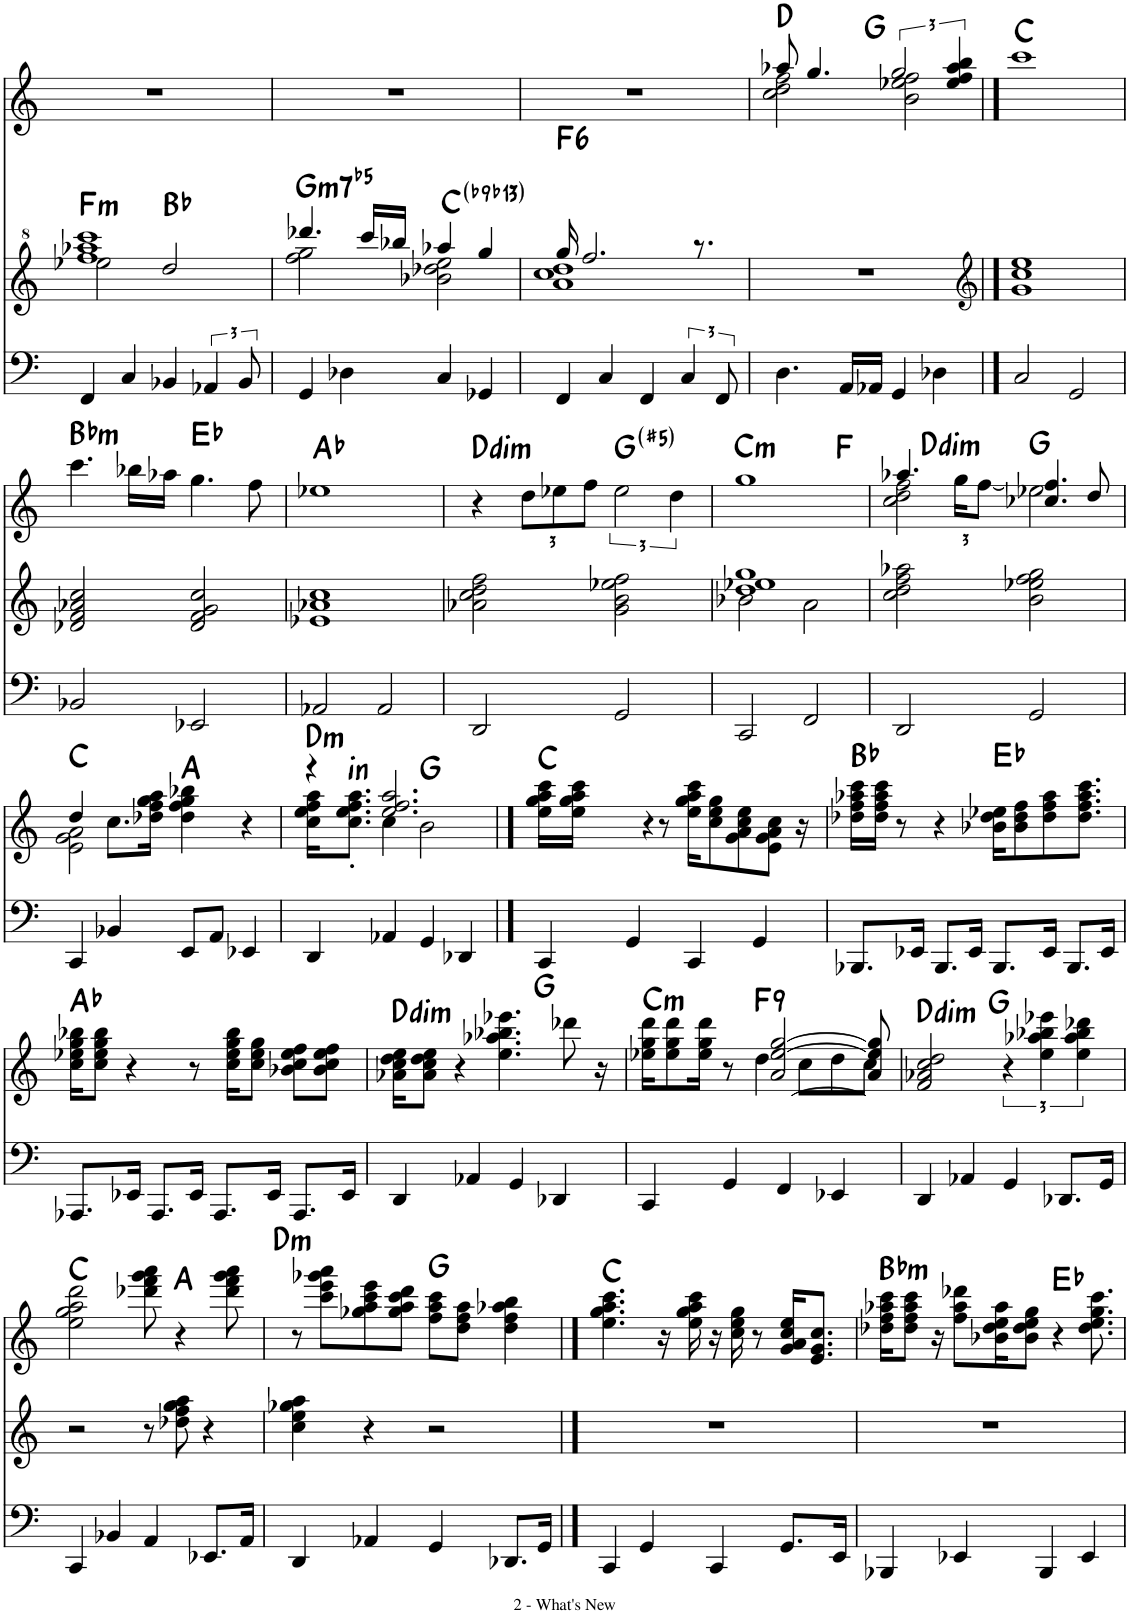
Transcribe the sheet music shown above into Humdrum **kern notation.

**kern	**kern	**harte	**kern	**harte
*part3	*part2	*part2	*part1	*part1
*staff3	*staff2	*	*staff1	*
*I"Fretless Electric Bass	*I"Piano	*	*I"Electronic Organ	*
*	*	*	*I'Elec Org	*
!!LO:PB:g=z
*clefF4	*clefG^2	*	*clefG2	*
*k[]	*k[]	*	*k[]	*
*M4/4	*M4/4	*	*M4/4	*
=17	=17	=17	=17	=17
*	*^	*	*	*
!	!	!	!LO:H:kt=m	!	!
4FF/	1fff 1aaa-X 1cccc	2eee-X\	F:min	1r	.
4C/	.	.	.	.	.
4BB-X/	.	2ddd/	Bb:maj	.	.
6AA-X/	.	.	.	.	.
12BB-/	.	.	.	.	.
=18	=18	=18	=18	=18	=18
!	!	!	!LO:H:kt=m7b5	!	!
4GG/	4.dddd-X/	2fff\ 2ggg\	G:hdim7	1r	.
4D-X\	.	.	.	.	.
.	16cccc/LL	.	.	.	.
.	16bbb-X/JJ	.	.	.	.
4C/	4aaa-X/	2bb-X\ 2ddd-X\ 2eee\	C:maj(b9,b13)	.	.
4GG-X/	4ggg/	.	.	.	.
=19	=19	=19	=19	=19	=19
!	!	!	!LO:H:kt=6	!	!
4FF/	16ggg/	1aa 1ccc 1ddd	F:maj6	1r	.
.	2.fff/	.	.	.	.
4C/	.	.	.	.	.
4FF/	.	.	.	.	.
6C/	.	.	.	.	.
.	8.r	.	.	.	.
12FF/	.	.	.	.	.
*	*v	*v	*	*	*
=20	=20	=20	=20	=20
*	*	*	*^	*
4.D\	1r	.	8aa-X/	2cc\ 2dd\ 2ff\	D:maj
.	.	.	4.gg/	.	.
16AA/LL	.	.	.	.	.
16AA-X/JJ	.	.	.	.	.
4GG/	.	.	3gg/	2b\ 2ee-X\ 2ff\	G:maj
4D-X\	.	.	.	.	.
.	.	.	6ee-/ 6ff/ 6aa-/ 6bb/	.	.
*	*	*	*v	*v	*
==21	==21	==21	==21	==21
*	*clefG2	*	*	*
2C/	1g 1cc 1ee	.	1ccc	C:maj
2GG/	.	.	.	.
!!LO:LB:g=z
=22	=22	=22	=22	=22
!	!	!	!	!LO:H:kt=m
2BB-X/	2d-X/ 2f/ 2a-X/ 2cc/	.	4.ccc\	Bb:min
.	.	.	16bb-X\LL	.
.	.	.	16aa-X\JJ	.
2EE-X/	2d-/ 2f/ 2g/ 2cc/	.	4.gg\	Eb:maj
.	.	.	8ff\	.
=23	=23	=23	=23	=23
2AA-X/	1e-X 1a-X 1cc	.	1ee-X	Ab:maj
2AA-/	.	.	.	.
=24	=24	=24	=24	=24
!	!	!	!	!LO:H:kt=dim
2DD/	2a-X\ 2cc\ 2dd\ 2ff\	.	4r	D:dim
*	*	*	*Xbrackettup	*
.	.	.	12dd\L	.
.	.	.	12ee-X\	.
.	.	.	12ff\J	.
*	*	*	*brackettup	*
2GG/	2g\ 2b\ 2ee-X\ 2ff\	.	3ee-\	G:(3,#5)
.	.	.	6dd\	.
=25	=25	=25	=25	=25
*	*^	*	*	*
!	!	!	!	!	!LO:H:n=1:kt=m
2CC/	1dd 1ee-X 1gg	2b-X\	.	1gg	C:min F:maj
2FF/	.	2a\	.	.	.
=26	=26	=26	=26	=26	=26
*	*	*	*	*^	*
!	!	!	!	!	!	!LO:H:kt=dim
*	*v	*v	*	*	*	*
2DD/	2cc\ 2dd\ 2ff\ 2aa-X\	.	4.aa-X/	2cc\ 2dd\ 2ff\	D:dim
*	*	*	*Xbrackettup	*	*
.	.	.	24gg\KL	.	.
.	.	.	[12ff\J	.	.
2GG/	2b\ 2ee-X\ 2ff\ 2gg\	.	4.cc-X/ 4.ff/]	2ee-X\	G:maj
.	.	.	8dd/	.	.
!!LO:LB:g=z	!!
=27	=27	=27	=27	=27	=27
4CC/	1r	.	4dd/	2e\ 2g\ 2a\	C:maj
4BB-X/	.	.	8.cc\L	.	.
.	.	.	16dd-X\ 16ff\ 16gg\ 16aa\Jk	.	.
8EE/L	.	.	4dd-\ 4ff\ 4gg\ 4bb-X\	2ryy	A:maj
8AA/J	.	.	.	.	.
4EE-X/	.	.	4r	.	.
=28	=28	=28	=28	=28	=28
!	!	!	!	!	!LO:H:kt=m
4DD/	1r	.	4r	16cc\ 16ee\ 16ff\ 16aa\KL	D:min
!	!	!	!	!	!LO:H:kt=in
.	.	.	.	8.cc\' 8.ee\' 8.ff\' 8.aa\'J	N
4AA-X/	.	.	2.ee/ 2.ff/ 2.aa/	4cc\	.
4GG/	.	.	.	2b\	G:maj
4DD-X/	.	.	.	.	.
*	*	*	*v	*v	*
==29	==29	==29	==29	==29
4CC/	1r	.	16ee\ 16gg\ 16aa\ 16ccc\LL	C:maj
.	.	.	16ee\ 16gg\ 16aa\ 16ccc\JJ	.
.	.	.	4r	.
4GG/	.	.	.	.
.	.	.	8r	.
4CC/	.	.	16ee\ 16gg\ 16aa\ 16ccc\KL	.
.	.	.	8cc\ 8ee\ 8gg\	.
.	.	.	8g\ 8a\ 8cc\ 8ee\	.
4GG/	.	.	.	.
.	.	.	8e\ 8g\ 8a\ 8cc\J	.
.	.	.	16r	.
=30	=30	=30	=30	=30
8.BBB-X/L	1r	.	16dd-X\ 16ff\ 16aa-X\ 16ccc\LL	Bb:maj
.	.	.	16dd-\ 16ff\ 16aa-\ 16ccc\JJ	.
.	.	.	8r	.
16EE-X/Jk	.	.	.	.
8.BBB-/L	.	.	4r	.
16EE-/Jk	.	.	.	.
8.BBB-/L	.	.	16b-X\ 16dd-\ 16ee-X\KL	Eb:maj
.	.	.	8b-\ 8dd-\ 8ff\	.
16EE-/Jk	.	.	8dd-\ 8ff\ 8aa-\	.
8.BBB-/L	.	.	.	.
.	.	.	8.dd-\ 8.ff\ 8.aa-\ 8.ccc\J	.
16EE-/Jk	.	.	.	.
!!LO:LB:g=z
=31	=31	=31	=31	=31
8.AAA-X/L	1r	.	16cc\ 16ee-X\ 16gg\ 16bb-X\KL	Ab:maj
.	.	.	8cc\ 8ee-\ 8gg\ 8bb-\J	.
16EE-X/Jk	.	.	4r	.
8.AAA-/L	.	.	.	.
16EE-/Jk	.	.	8r	.
8.AAA-/L	.	.	.	.
.	.	.	16cc\ 16ee-\ 16gg\ 16bb-\KL	.
.	.	.	8cc\ 8ee-\ 8gg\J	.
16EE-/Jk	.	.	.	.
8.AAA-/L	.	.	8b-X\ 8cc\ 8ee-\ 8ff\L	.
.	.	.	8b-\ 8cc\ 8ee-\ 8ff\J	.
16EE-/Jk	.	.	.	.
=32	=32	=32	=32	=32
!	!	!	!	!LO:H:kt=dim
4DD/	1r	.	16a-X\ 16cc\ 16dd\ 16ee\KL	D:dim
.	.	.	8a-\ 8cc\ 8dd\ 8ee\J	.
.	.	.	4r	.
4AA-X/	.	.	.	.
.	.	.	4.ee\ 4.aa-X\ 4.bb-X\ 4.eee-X\	G:maj
4GG/	.	.	.	.
4DD-X/	.	.	.	.
.	.	.	8ddd-X\	.
.	.	.	16r	.
=33	=33	=33	=33	=33
*	*	*	*^	*
!	!	!	!	!	!LO:H:kt=m
4CC/	1r	.	16ee-X\ 16gg\ 16ddd\KL	4.ryy	C:min
.	.	.	8ee-\ 8gg\ 8ddd\	.	.
.	.	.	16ee-\ 16gg\ 16ddd\Jk	.	.
4GG/	.	.	8r	.	.
!	!	!	!	!	!LO:H:kt=9
.	.	.	[2a/ [2ee-/ [2gg/	4dd\	F:9
4FF/	.	.	.	.	.
.	.	.	.	8cc\L	.
4EE-X/	.	.	.	8dd\	.
.	.	.	8a/] 8ee-/] 8gg/]	8cc\J	.
=34	=34	=34	=34	=34	=34
!	!	!	!	!	!LO:H:kt=dim
*	*	*	*v	*v	*
4DD/	1r	.	2f/ 2a-X/ 2cc/ 2dd/	D:dim
4AA-X/	.	.	.	.
*	*	*	*brackettup	*
4GG/	.	.	6r	G:maj
.	.	.	6ee\ 6aa-X\ 6bb-X\ 6eee-X\	.
8.DD-X/L	.	.	.	.
.	.	.	6ee\ 6aa-\ 6bb-\ 6ddd-X\	.
16GG/Jk	.	.	.	.
!!LO:LB:g=z
=35	=35	=35	=35	=35
4CC/	2r	.	2ee\ 2gg\ 2aa\ 2ddd\	C:maj
4BB-X/	.	.	.	.
4AA/	8r	.	8ddd-X\ 8fff\ 8ggg\ 8aaa\	A:maj
.	8dd-X\ 8ff\ 8gg\ 8aa\	.	4r	.
8.EE-X/L	4r	.	.	.
.	.	.	8ddd-\ 8fff\ 8ggg\ 8aaa\	.
16AA/Jk	.	.	.	.
=36	=36	=36	=36	=36
!	!	!	!	!LO:H:kt=m
4DD/	4cc\ 4ee\ 4gg-X\ 4aa\	.	8r	D:min
.	.	.	8ccc\ 8eee\ 8ggg-X\ 8aaa\L	.
4AA-X/	4r	.	8gg-X\ 8aa\ 8ccc\ 8eee\	.
.	.	.	8gg-\ 8aa\ 8ccc\ 8ddd\J	.
4GG/	2r	.	8ff\ 8aa\ 8ccc\L	G:maj
.	.	.	8dd\ 8ff\ 8aa\J	.
8.DD-X/L	.	.	4dd\ 4ff\ 4aa-X\ 4bb\	.
16GG/Jk	.	.	.	.
==37	==37	==37	==37	==37
4CC/	1r	.	4.ee\ 4.gg\ 4.aa\ 4.ccc\	C:maj
4GG/	.	.	.	.
.	.	.	16r	.
.	.	.	16ee\ 16gg\ 16aa\ 16ccc\	.
4CC/	.	.	16r	.
.	.	.	16cc\ 16ee\ 16gg\	.
.	.	.	8r	.
8.GG/L	.	.	16g/ 16a/ 16cc/ 16ee/KL	.
.	.	.	8.e/ 8.g/ 8.cc/J	.
16EE/Jk	.	.	.	.
=38	=38	=38	=38	=38
!	!	!	!	!LO:H:kt=m
4BBB-X/	1r	.	16dd-X\ 16ff\ 16aa-X\ 16ccc\KL	Bb:min
.	.	.	8dd-\ 8ff\ 8aa-\ 8ccc\J	.
.	.	.	16r	.
4EE-X/	.	.	8ff\ 8aa-\ 8ddd-X\L	.
.	.	.	16b-X\ 16dd-\ 16ee\ 16aa-\K	.
.	.	.	8b-\ 8dd-\ 8ee\ 8gg\J	.
4BBB-/	.	.	.	.
.	.	.	4r	Eb:maj
4EE-/	.	.	.	.
.	.	.	8.dd-\ 8.ee\ 8.gg\ 8.ccc\	.
=	=	=	=	=
*-	*-	*-	*-	*-
